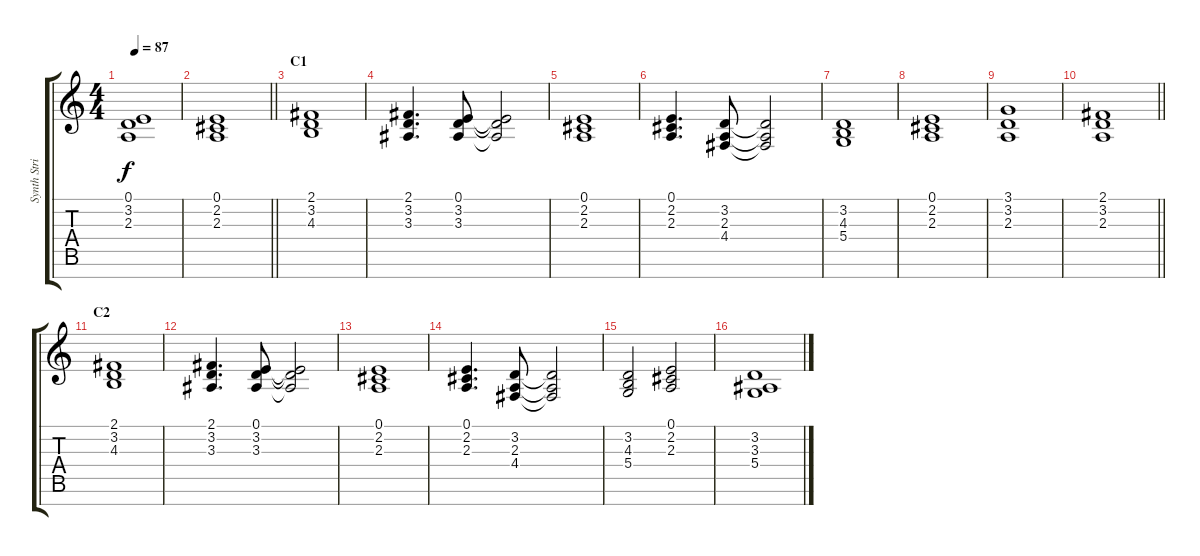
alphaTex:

\track ("Synth Strings" "Synth Stri") {instrument synthstrings2}
\staff {score tabs}
\tuning (E4 B3 G3 D3 A2 E2 B1) {hide}
\ts (4 4)
\tempo 87
\clef g2
\ks c
(0.1 3.2 2.3).1{dy f} |
\barLineRight lightlight
(0.1 2.2 2.3).1 |
\section ("" "C1")
(2.1 3.2 4.3).1 |
(2.1 3.2 3.3).4{d} (0.1 3.2 3.3).8 (0.1{t} 3.2{t} 3.3{t}).2 |
(0.1 2.2 2.3).1 |
(0.1 2.2 2.3).4{d} (3.2 2.3 4.4).8 (3.2{t} 2.3{t} 4.4{t}).2 |
(3.2 4.3 5.4).1 |
(0.1 2.2 2.3).1 |
(3.1 3.2 2.3).1 |
\barLineRight lightlight
(2.1 3.2 2.3).1 |
\section ("" "C2")
(2.1 3.2 4.3).1 |
(2.1 3.2 3.3).4{d} (0.1 3.2 3.3).8 (0.1{t} 3.2{t} 3.3{t}).2 |
(0.1 2.2 2.3).1 |
(0.1 2.2 2.3).4{d} (3.2 2.3 4.4).8 (3.2{t} 2.3{t} 4.4{t}).2 |
(3.2 4.3 5.4).2 (0.1 2.2 2.3).2 |
(3.2 3.3 5.4).1
